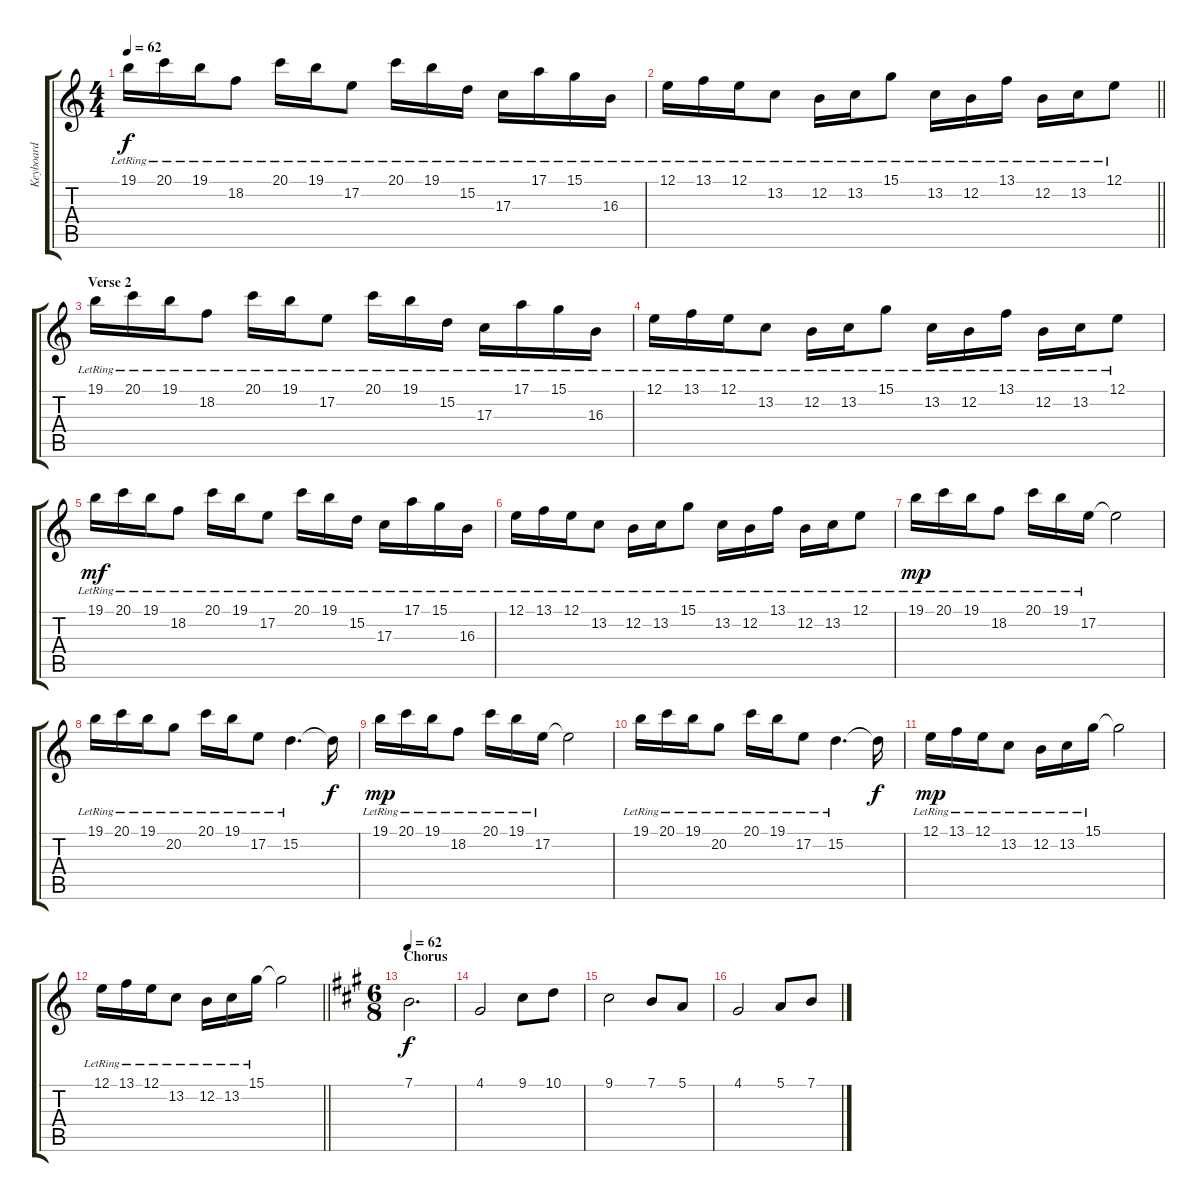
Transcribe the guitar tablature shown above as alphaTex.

\track ("Keyboard" "Keyboard") {instrument breathnoise}
\staff {score tabs}
\tuning (E4 B3 G3 D3 A2 E2) {hide}
\ts (4 4)
\tempo 62
\clef g2
\ks c
19.1{lr}.16{dy f} 20.1{lr}.16 19.1{lr}.16 18.2{lr}.8 20.1{lr}.16 19.1{lr}.16 17.2{lr}.8 20.1{lr}.16 19.1{lr}.16 15.2{lr}.16 17.3{lr}.16 17.1{lr}.16 15.1{lr}.16 16.3{lr}.16 |
\barLineRight lightlight
12.1{lr}.16 13.1{lr}.16 12.1{lr}.16 13.2{lr}.8 12.2{lr}.16 13.2{lr}.16 15.1{lr}.8 13.2{lr}.16 12.2{lr}.16 13.1{lr}.16 12.2{lr}.16 13.2{lr}.16 12.1{lr}.8 |
\section ("" "Verse 2")
19.1{lr}.16 20.1{lr}.16 19.1{lr}.16 18.2{lr}.8 20.1{lr}.16 19.1{lr}.16 17.2{lr}.8 20.1{lr}.16 19.1{lr}.16 15.2{lr}.16 17.3{lr}.16 17.1{lr}.16 15.1{lr}.16 16.3{lr}.16 |
12.1{lr}.16 13.1{lr}.16 12.1{lr}.16 13.2{lr}.8 12.2{lr}.16 13.2{lr}.16 15.1{lr}.8 13.2{lr}.16 12.2{lr}.16 13.1{lr}.16 12.2{lr}.16 13.2{lr}.16 12.1{lr}.8 |
19.1{lr}.16{dy mf} 20.1{lr}.16 19.1{lr}.16 18.2{lr}.8 20.1{lr}.16 19.1{lr}.16 17.2{lr}.8 20.1{lr}.16 19.1{lr}.16 15.2{lr}.16 17.3{lr}.16 17.1{lr}.16 15.1{lr}.16 16.3{lr}.16 |
12.1{lr}.16 13.1{lr}.16 12.1{lr}.16 13.2{lr}.8 12.2{lr}.16 13.2{lr}.16 15.1{lr}.8 13.2{lr}.16 12.2{lr}.16 13.1{lr}.16 12.2{lr}.16 13.2{lr}.16 12.1{lr}.8 |
19.1{lr}.16{dy mp} 20.1{lr}.16 19.1{lr}.16 18.2{lr}.8 20.1{lr}.16 19.1{lr}.16 17.2{lr}.16 17.2{t}.2 |
19.1{lr}.16 20.1{lr}.16 19.1{lr}.16 20.2{lr}.8 20.1{lr}.16 19.1{lr}.16 17.2{lr}.8 15.2{lr}.4{d} 15.2{t}.16{dy f} |
19.1{lr}.16{dy mp} 20.1{lr}.16 19.1{lr}.16 18.2{lr}.8 20.1{lr}.16 19.1{lr}.16 17.2{lr}.16 17.2{t}.2 |
19.1{lr}.16 20.1{lr}.16 19.1{lr}.16 20.2{lr}.8 20.1{lr}.16 19.1{lr}.16 17.2{lr}.8 15.2{lr}.4{d} 15.2{t}.16{dy f} |
12.1{lr}.16{dy mp} 13.1{lr}.16 12.1{lr}.16 13.2{lr}.8 12.2{lr}.16 13.2{lr}.16 15.1{lr}.16 15.1{t}.2 |
\barLineRight lightlight
12.1{lr}.16 13.1{lr}.16 12.1{lr}.16 13.2{lr}.8 12.2{lr}.16 13.2{lr}.16 15.1{lr}.16 15.1{t}.2 |
\ts (6 8)
\section ("" "Chorus")
\tempo 62
\ks a
7.1.2{d dy f instrument violin} |
4.1.2 9.1.8 10.1.8 |
9.1.2 7.1.8 5.1.8 |
4.1.2 5.1.8 7.1.8
